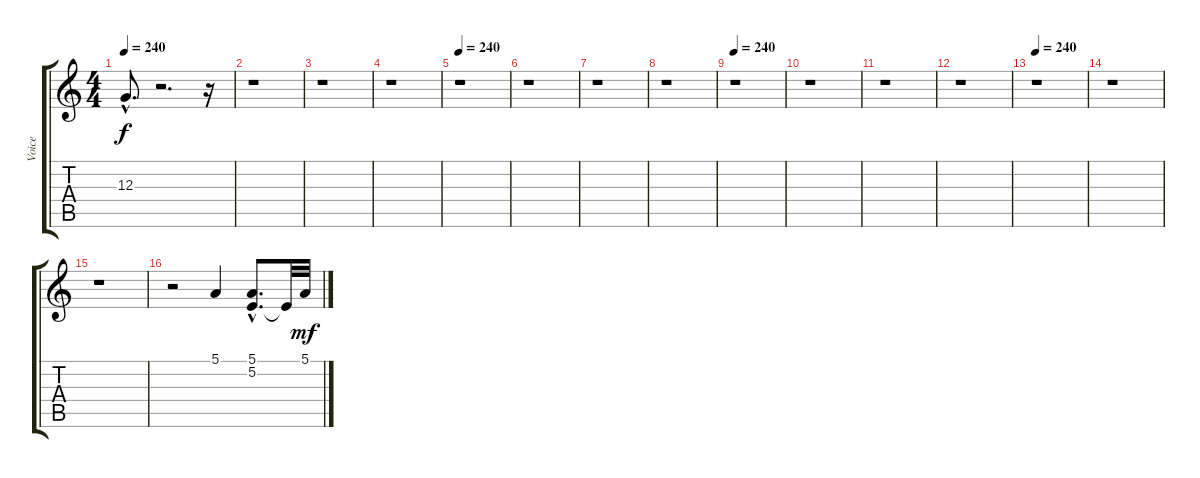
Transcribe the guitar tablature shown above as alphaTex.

\track ("Voice" "Voice") {instrument lead4chiff}
\staff {score tabs}
\tuning (E4 B3 G3 D3 A2 E2) {hide}
\ts (4 4)
\tempo 240
\clef g2
\ks c
12.3{hac t}.8{d dy f} r.2{d} r.16 |
r.1 |
r.1 |
r.1 |
\tempo 240
r.1 |
r.1 |
r.1 |
r.1 |
\tempo 240
r.1 |
r.1 |
r.1 |
r.1 |
\tempo 240
r.1 |
r.1 |
r.1 |
r.2 5.1.4 (5.1 5.2{hac}).8{d} 5.2{t}.32 5.1.32{dy mf}
